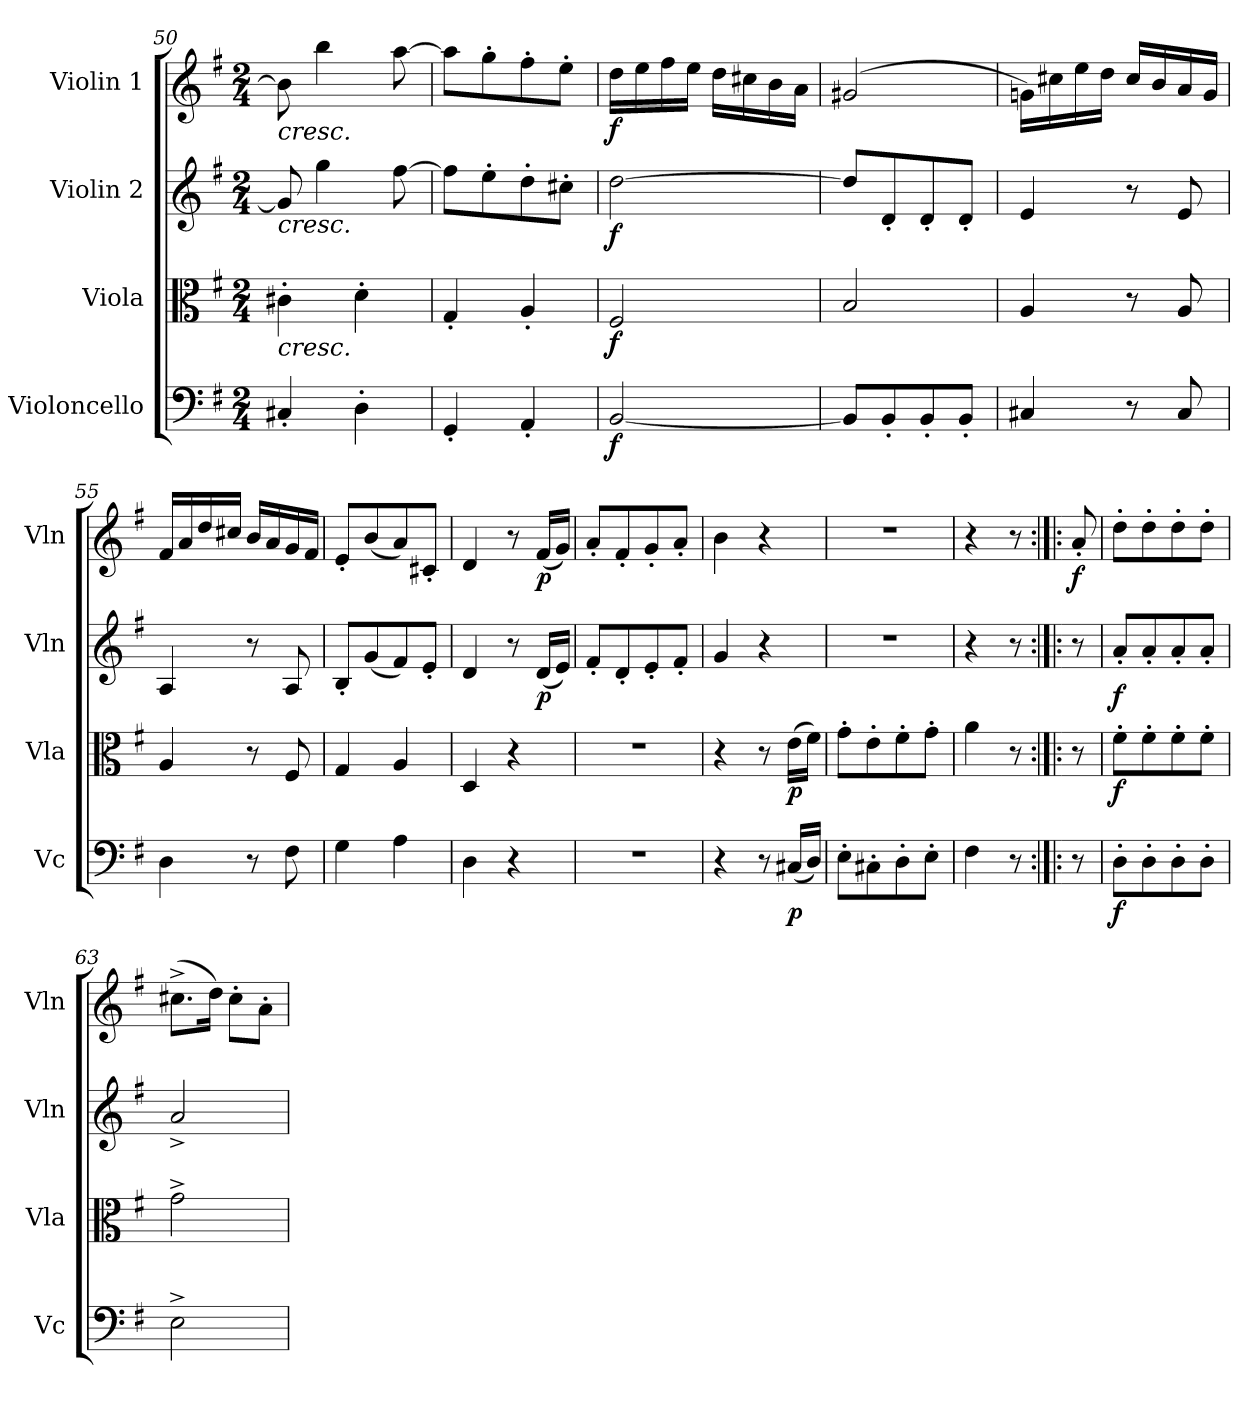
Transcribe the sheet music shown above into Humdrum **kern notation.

**kern	**dynam	**kern	**dynam	**kern	**dynam	**kern	**dynam
*part4	*part4	*part3	*part3	*part2	*part2	*part1	*part1
*staff4	*staff4	*staff3	*staff3	*staff2	*staff2	*staff1	*staff1
*I"Violoncello	*	*I"Viola	*	*I"Violin 2	*	*I"Violin 1	*
*I'Vc	*	*I'Vla	*	*I'Vln	*	*I'Vln	*
*clefF4	*	*clefC3	*	*clefG2	*	*clefG2	*
*k[f#]	*	*k[f#]	*	*k[f#]	*	*k[f#]	*
*M2/4	*	*M2/4	*	*M2/4	*	*M2/4	*
=50	=50	=50	=50	=50	=50	=50	=50
!	!	!	!	!	!	!LO:TX:b:i:t=cresc.	!
!	!	!	!	!LO:TX:b:i:t=cresc.	!	!	!
!	!	!LO:TX:b:i:t=cresc.	!	!	!	!	!
4C#X'/	.	4c#X'\	.	8g/]	.	8b\]	.
.	.	.	.	4gg\	.	4bb\	.
4D'\	.	4d'\	.	.	.	.	.
.	.	.	.	[8ff#\	.	[8aa\	.
=51	=51	=51	=51	=51	=51	=51	=51
4GG'/	.	4G'/	.	8ff#\L]	.	8aa\L]	.
.	.	.	.	8ee'\	.	8gg'\	.
4AA'/	.	4A'/	.	8dd'\	.	8ff#'\	.
.	.	.	.	8cc#X'\J	.	8ee'\J	.
=52	=52	=52	=52	=52	=52	=52	=52
!	!LO:DY:b	!	!LO:DY:b	!	!LO:DY:b	!	!LO:DY:b
[2BB/	f	2F#/	f	[2dd\	f	16dd\LL	f
.	.	.	.	.	.	16ee\	.
.	.	.	.	.	.	16ff#\	.
.	.	.	.	.	.	16ee\JJ	.
.	.	.	.	.	.	16dd\LL	.
.	.	.	.	.	.	16cc#X\	.
.	.	.	.	.	.	16b\	.
.	.	.	.	.	.	16a\JJ	.
=53	=53	=53	=53	=53	=53	=53	=53
8BB/L]	.	2B/	.	8dd/L]	.	(2g#X/	.
8BB'/	.	.	.	8d'/	.	.	.
8BB'/	.	.	.	8d'/	.	.	.
8BB'/J	.	.	.	8d'/J	.	.	.
=54	=54	=54	=54	=54	=54	=54	=54
4C#X/	.	4A/	.	4e/	.	16gn\LL)	.
.	.	.	.	.	.	16cc#X\	.
.	.	.	.	.	.	16ee\	.
.	.	.	.	.	.	16dd\JJ	.
8r	.	8r	.	8r	.	16cc#/LL	.
.	.	.	.	.	.	16b/	.
8C#/	.	8A/	.	8e/	.	16a/	.
.	.	.	.	.	.	16g/JJ	.
!!LO:LB:g=z
=55	=55	=55	=55	=55	=55	=55	=55
4D\	.	4A/	.	4A/	.	16f#/LL	.
.	.	.	.	.	.	16a/	.
.	.	.	.	.	.	16dd/	.
.	.	.	.	.	.	16cc#X/JJ	.
8r	.	8r	.	8r	.	16b/LL	.
.	.	.	.	.	.	16a/	.
8F#\	.	8F#/	.	8A/	.	16g/	.
.	.	.	.	.	.	16f#/JJ	.
=56	=56	=56	=56	=56	=56	=56	=56
4G\	.	4G/	.	8B'/L	.	8e'/L	.
.	.	.	.	(8g/	.	(8b/	.
4A\	.	4A/	.	8f#/)	.	8a/)	.
.	.	.	.	8e'/J	.	8c#X'/J	.
=57	=57	=57	=57	=57	=57	=57	=57
4D\	.	4D/	.	4d/	.	4d/	.
4r	.	4r	.	8r	.	8r	.
!	!	!	!	!	!LO:DY:b	!	!LO:DY:b
.	.	.	.	(16d/LL	p	(16f#/LL	p
.	.	.	.	16e/JJ)	.	16g/JJ)	.
=58	=58	=58	=58	=58	=58	=58	=58
2r	.	2r	.	8f#'/L	.	8a'/L	.
.	.	.	.	8d'/	.	8f#'/	.
.	.	.	.	8e'/	.	8g'/	.
.	.	.	.	8f#'/J	.	8a'/J	.
=59	=59	=59	=59	=59	=59	=59	=59
4r	.	4r	.	4g/	.	4b\	.
8r	.	8r	.	4r	.	4r	.
!	!LO:DY:b	!	!LO:DY:b	!	!	!	!
(16C#X/LL	p	(16e\LL	p	.	.	.	.
16D/JJ)	.	16f#\JJ)	.	.	.	.	.
=60	=60	=60	=60	=60	=60	=60	=60
8E'\L	.	8g'\L	.	2r	.	2r	.
8C#X'\	.	8e'\	.	.	.	.	.
8D'\	.	8f#'\	.	.	.	.	.
8E'\J	.	8g'\J	.	.	.	.	.
=61	=61	=61	=61	=61	=61	=61	=61
4F#\	.	4a\	.	4r	.	4r	.
8r	.	8r	.	8r	.	8r	.
!!LO:PB:g=z
=61X1:|!|:	=61X1:|!|:	=61X1:|!|:	=61X1:|!|:	=61X1:|!|:	=61X1:|!|:	=61X1:|!|:	=61X1:|!|:
!	!	!	!	!	!	!	!LO:DY:b
8r	.	8r	.	8r	.	8a'/	f
=62	=62	=62	=62	=62	=62	=62	=62
!	!LO:DY:b	!	!LO:DY:b	!	!LO:DY:b	!	!
8D'\L	f	8f#'\L	f	8a'/L	f	8dd'\L	.
8D'\	.	8f#'\	.	8a'/	.	8dd'\	.
8D'\	.	8f#'\	.	8a'/	.	8dd'\	.
8D'\J	.	8f#'\J	.	8a'/J	.	8dd'\J	.
=63	=63	=63	=63	=63	=63	=63	=63
2E^\	.	2g^\	.	2a^/	.	(8.cc#X^\L	.
.	.	.	.	.	.	16dd\Jk)	.
.	.	.	.	.	.	8cc#'\L	.
.	.	.	.	.	.	8a'\J	.
=	=	=	=	=	=	=	=
*-	*-	*-	*-	*-	*-	*-	*-
